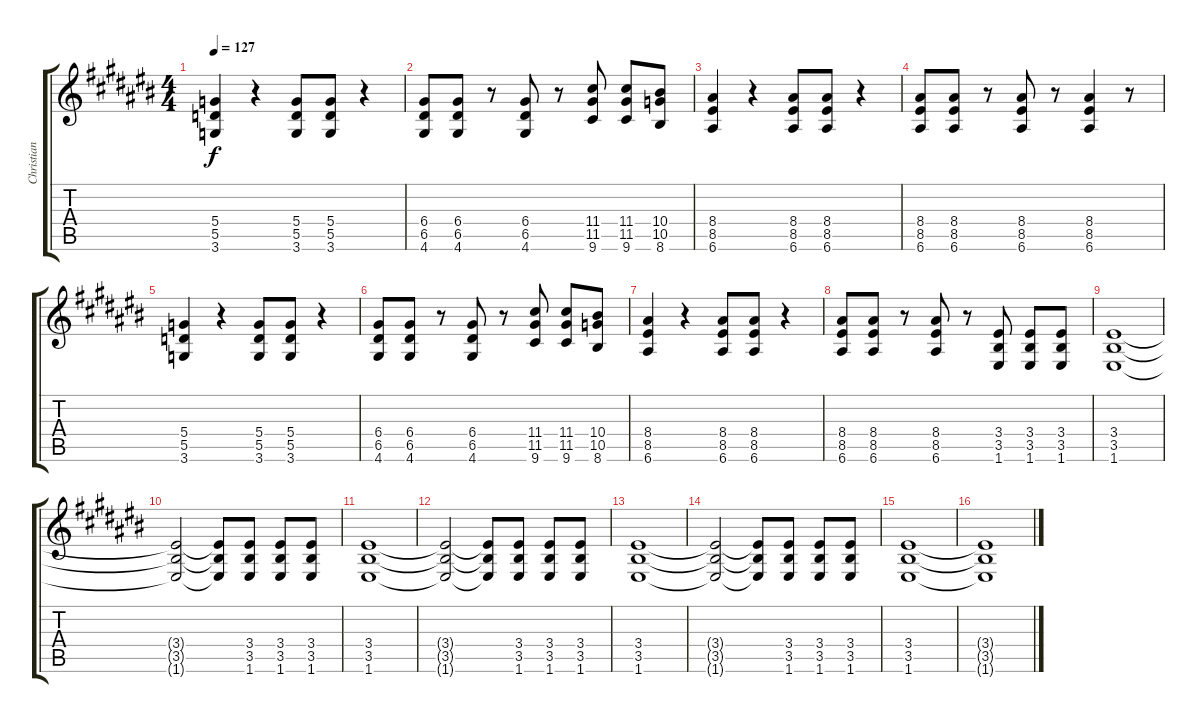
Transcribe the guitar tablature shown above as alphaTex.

\track ("Christian Datsun (Lead Guitar)" "Christian ") {instrument distortionguitar}
\staff {score tabs}
\tuning (E4 B3 G3 D3 A2 E2) {hide}
\ts (4 4)
\tempo 127
\clef g2
\ks a#minor
(5.4 5.5 3.6).4{dy f} r.4 (5.4 5.5 3.6).8 (5.4 5.5 3.6).8 r.4 |
(6.4 6.5 4.6).8 (6.4 6.5 4.6).8 r.8 (6.4 6.5 4.6).8 r.8 (11.4 11.5 9.6).8 (11.4 11.5 9.6).8 (10.4 10.5 8.6).8 |
(8.4 8.5 6.6).4 r.4 (8.4 8.5 6.6).8 (8.4 8.5 6.6).8 r.4 |
(8.4 8.5 6.6).8 (8.4 8.5 6.6).8 r.8 (8.4 8.5 6.6).8 r.8 (8.4 8.5 6.6).4 r.8 |
(5.4 5.5 3.6).4 r.4 (5.4 5.5 3.6).8 (5.4 5.5 3.6).8 r.4 |
(6.4 6.5 4.6).8 (6.4 6.5 4.6).8 r.8 (6.4 6.5 4.6).8 r.8 (11.4 11.5 9.6).8 (11.4 11.5 9.6).8 (10.4 10.5 8.6).8 |
(8.4 8.5 6.6).4 r.4 (8.4 8.5 6.6).8 (8.4 8.5 6.6).8 r.4 |
(8.4 8.5 6.6).8 (8.4 8.5 6.6).8 r.8 (8.4 8.5 6.6).8 r.8 (3.4 3.5 1.6).8 (3.4 3.5 1.6).8 (3.4 3.5 1.6).8 |
(3.4 3.5 1.6).1 |
(3.4{t} 3.5{t} 1.6{t}).2 (3.4{t} 3.5{t} 1.6{t}).8 (3.4 3.5 1.6).8 (3.4 3.5 1.6).8 (3.4 3.5 1.6).8 |
(3.4 3.5 1.6).1 |
(3.4{t} 3.5{t} 1.6{t}).2 (3.4{t} 3.5{t} 1.6{t}).8 (3.4 3.5 1.6).8 (3.4 3.5 1.6).8 (3.4 3.5 1.6).8 |
(3.4 3.5 1.6).1 |
(3.4{t} 3.5{t} 1.6{t}).2 (3.4{t} 3.5{t} 1.6{t}).8 (3.4 3.5 1.6).8 (3.4 3.5 1.6).8 (3.4 3.5 1.6).8 |
(3.4 3.5 1.6).1 |
(3.4{t} 3.5{t} 1.6{t}).1
